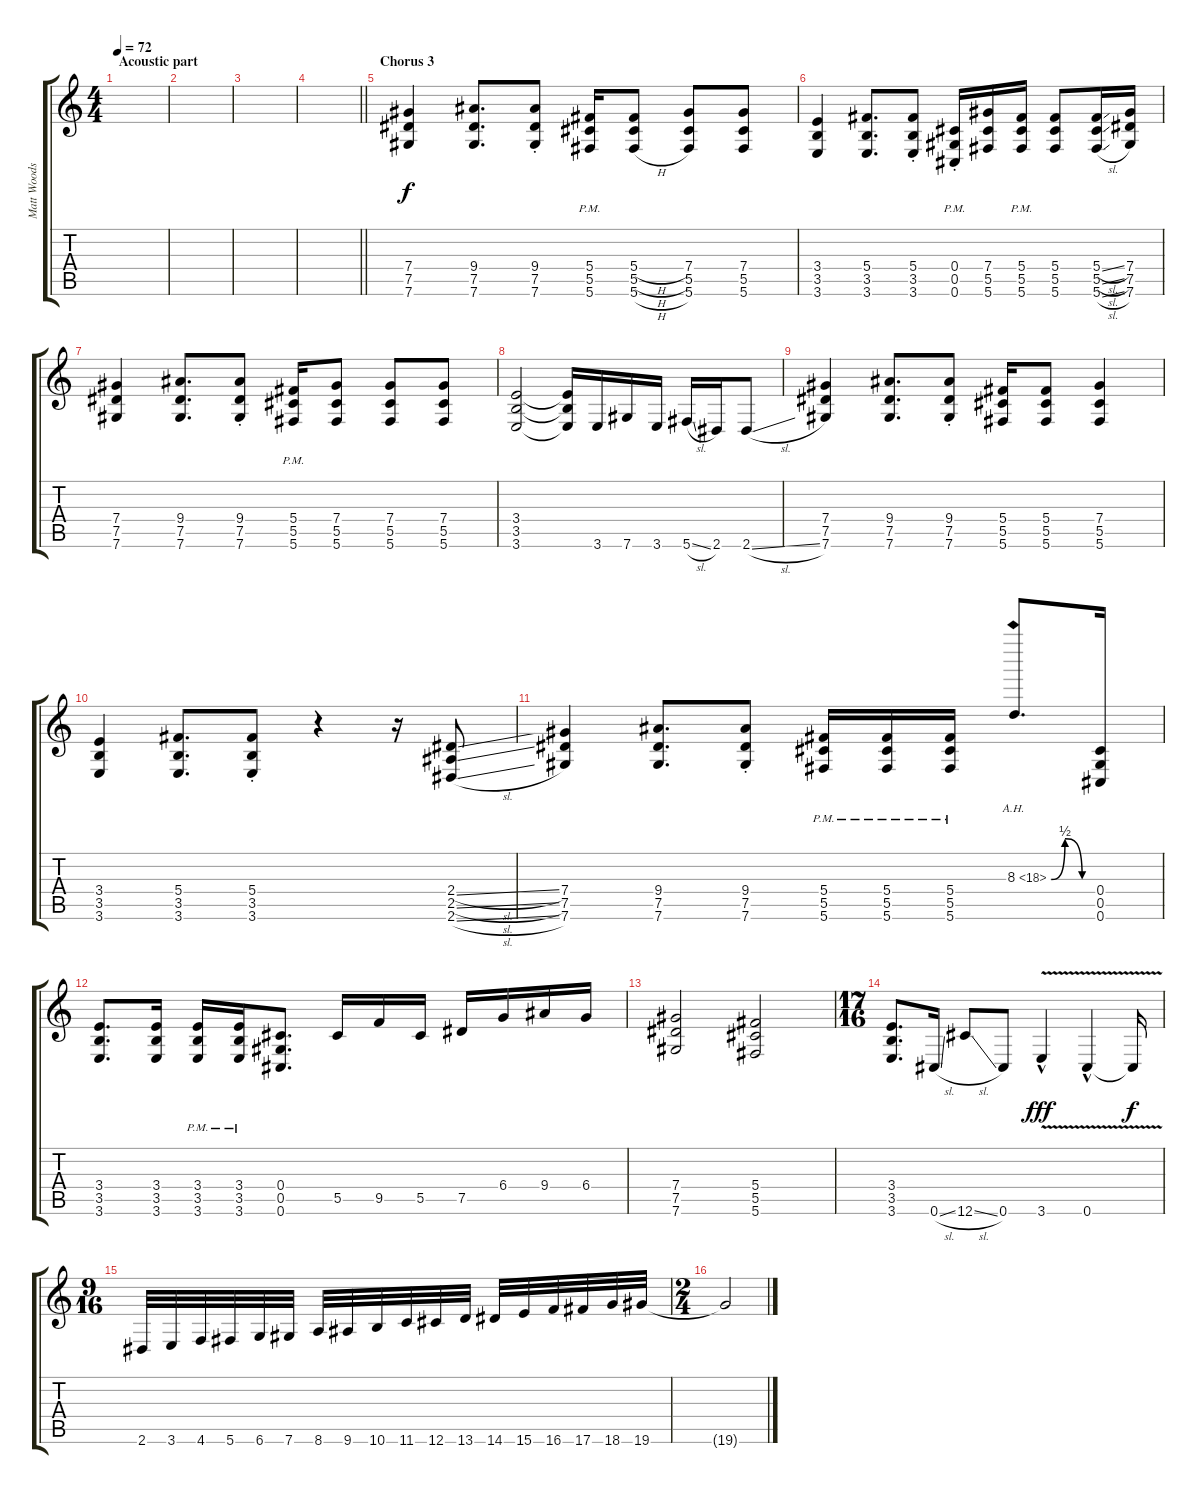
\track ("Matt Woods" "Matt Woods") {instrument distortionguitar}
\staff {score tabs}
\tuning (Eb4 Bb3 Gb3 Db3 Ab2 Db2) {hide}
\ts (4 4)
\section ("" "Acoustic part")
\tempo 72
\clef g2
\ks c
|
|
|
\barLineRight lightlight
|
\section ("" "Chorus 3")
(7.4 7.5 7.6).4 (9.4 7.5 7.6).8{d} (9.4{st} 7.5{st} 7.6{st}).8 (5.4{pm} 5.5 5.6).16 (5.4{h} 5.5{h} 5.6{h}).8 (7.4 5.5 5.6).8 (7.4 5.5 5.6).8 |
(3.4 3.5 3.6).4 (5.4 3.5 3.6).8{d} (5.4{st} 3.5{st} 3.6{st}).8 (0.4{pm st} 0.5{pm st} 0.6{pm st}).16 (7.4 5.5 5.6).16 (5.4{pm} 5.5{pm} 5.6{pm}).16 (5.4 5.5 5.6).8 (5.4{sl} 5.5{sl} 5.6{sl}).16 (7.4 7.5 7.6).16 |
(7.4 7.5 7.6).4 (9.4 7.5 7.6).8{d} (9.4{st} 7.5{st} 7.6{st}).8 (5.4{pm} 5.5{pm} 5.6{pm}).16 (7.4 5.5 5.6).8 (7.4 5.5 5.6).8 (7.4 5.5 5.6).8 |
(3.4 3.5 3.6).2 (3.4{t} 3.5{t} 3.6{t}).16 3.6.16 7.6.16 3.6.16 5.6{sl}.16 2.6.16 2.6{sl}.8 |
(7.4 7.5 7.6).4 (9.4 7.5 7.6).8{d} (9.4{st} 7.5{st} 7.6{st}).8 (5.4 5.5 5.6).16 (5.4 5.5 5.6).8 (7.4 5.5 5.6).4 |
(3.4 3.5 3.6).4 (5.4 3.5 3.6).8{d} (5.4{st} 3.5{st} 3.6{st}).8 r.4 r.16 (2.4{sl} 2.5{sl} 2.6{sl}).8 |
(7.4 7.5 7.6).4 (9.4 7.5 7.6).8{d} (9.4{st} 7.5{st} 7.6{st}).8 (5.4{pm} 5.5{pm} 5.6{pm}).16 (5.4{pm} 5.5{pm} 5.6{pm}).16 (5.4{pm} 5.5{pm} 5.6{pm}).16 8.3{be (custom 0 0 20 2 45 0 60 0) ah 10}.8{d} (0.4 0.5 0.6).16 |
(3.4 3.5 3.6).8{d} (3.4 3.5 3.6).16 (3.4{pm} 3.5{pm} 3.6{pm}).16 (3.4{pm} 3.5{pm} 3.6{pm}).16 (0.4 0.5 0.6).8{d} 5.5.16 9.5.16 5.5.16 7.5.16 6.4.16 9.4.16 6.4.16 |
(7.4 7.5 7.6).2 (5.4 5.5 5.6).2 |
\ts (17 16)
(3.4 3.5 3.6).8{d} 0.6{sl}.16 12.6{sl}.8 0.6.8 3.6{v hac}.4{dy fff} 0.6{v hac}.4 0.6{t}.16{dy f} |
\ts (9 16)
2.6.32 3.6.32 4.6.32 5.6.32 6.6.32 7.6.32 8.6.32 9.6.32 10.6.32 11.6.32 12.6.32 13.6.32 14.6.32 15.6.32 16.6.32 17.6.32 18.6.32 19.6.32 |
\ts (2 4)
19.6{t}.2
